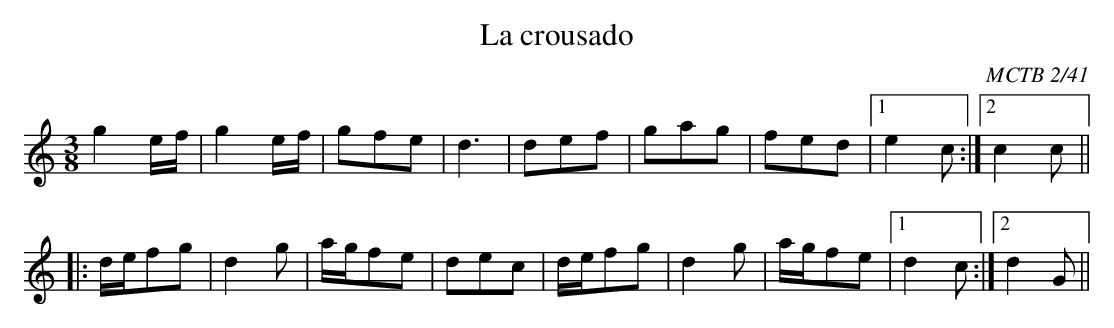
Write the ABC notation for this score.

X:1
T:La crousado
C:MCTB 2/41
M:3/8
L:1/16
K:C
g4 ef| g4 ef| g2f2e2|d6|\
d2e2f2|g2a2g2|f2e2d2|1e4c2:|2c4c2||
|:def2g2|d4g2|agf2e2|d2e2c2|\
def2g2|d4g2|agf2e2|1 d4c2:|2 d4 G2||
